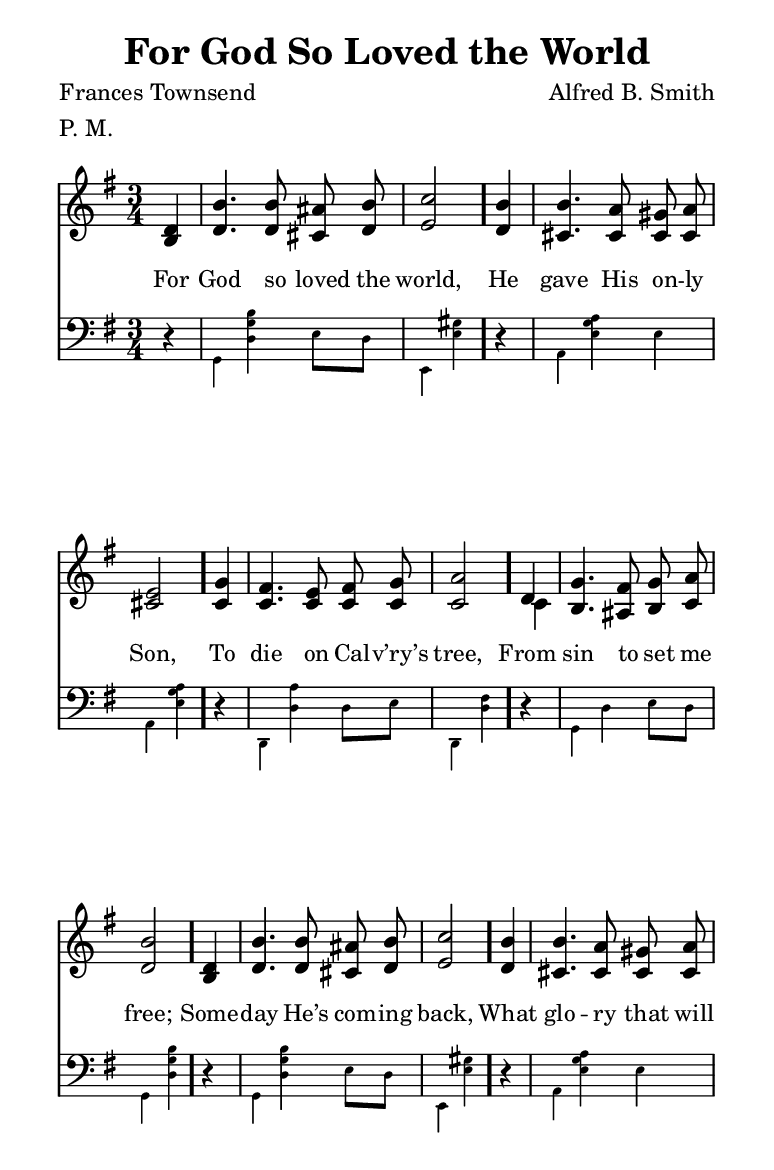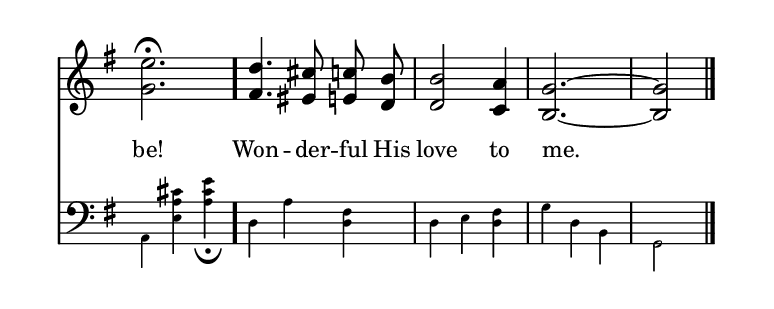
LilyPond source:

\include "common/global.ily"
\paper {
  \include "common/paper.ily"
  ragged-last-bottom = ##t
  system-system-spacing.padding = 11
}

\header{
  %children
  hymnnumber = "331"
  title = "For God So Loved the World"
  tunename = ""
  meter = "P. M."
  poet = "Frances Townsend"
  composer = "Alfred B. Smith"
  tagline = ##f
}

ta = { \tempo 4=80 }
tb = { \tempo 4=40 }

global = {
  \include "common/overrides.ily"
  \override Staff.TimeSignature.style = #'numbered
  \time 3/4
  \override Score.MetronomeMark.transparent = ##t % hide all fermata changes too
  \ta
  \key g \major
  \partial 4
  \autoBeamOff
}

patternA = { c4 | c4. c8 c c | c2 }
patternB = { c4 | c4. c8 c c | \ta c2. \tb }
patternC = { c4. c8 c c | c2 c4 | c2. ~ | c2 }

notesSoprano = {
\global
\relative c' {

  \changePitch \patternA { d | b' b ais b | c }
  \changePitch \patternA { b | b a gis a | e }
  \changePitch \patternA { g | fis e fis g | a }
  \changePitch \patternA { d, | g fis g a | b }
  \changePitch \patternA { d, | b' b ais b | c }
  \changePitch \patternB { b | b a gis a | e'\fermata }
  \changePitch \patternC { d cis c b | b a | g | g }

  \bar "|."

}
}

notesAlto = {
\global
\relative e' {

  \changePitch \patternA { b | d d cis d | e }
  \changePitch \patternA { d | cis cis cis cis | cis }
  \changePitch \patternA { cis | c c c c | c }
  \changePitch \patternA { c | b ais b c | d }
  \changePitch \patternA { b | d d cis d | e }
  \changePitch \patternB { d | cis cis cis cis | g' }
  \changePitch \patternC { fis eis e d | d c | b | b }

}
}

notesLeftHand = {
\global
% TODO don't force all stems downward, just bias them that way
% TODO make rests appear in the middle of the staff instead of the top
\override Stem.direction = #DOWN
\override NoteHead.font-size = #-4
\relative f, {

  r4 | g4 <d' g b> e8[ d] | e,4 <e' gis>
  r4 | a,4 <e' g a> e | a, <e' g a>
  r4 | d,4 <d' a'> d8[ e] | d,4 <d' fis>
  r4 | g,4 d' e8[ d] | g,4 <d' g b>
  r4 | g,4 <d' g b> e8[ d] | e,4 <e' gis>
  r4 | a,4 <e' g a> e | a, <e' a cis> <a cis e>_\fermata
  d,4 a' <d, fis> | d4 e <d fis> | g d b | g2

}
}

wordsA = \lyricmode {

For God so loved the world, \bar "."
He gave His on -- ly Son, \bar "."
To die on Cal -- v’ry’s tree, \bar "."
From sin to set me free; \bar "."
Some -- day He’s com -- ing back, \bar "."
What glo -- ry that will be! \bar "."
Won -- der -- ful His love to me. \bar "."

}

\score {
  \context ChoirStaff <<
    \context Staff = upper <<
      \set Staff.autoBeaming = ##f
      \set ChoirStaff.systemStartDelimiter = #'SystemStartBar
      \set ChoirStaff.printPartCombineTexts = ##f
      \partcombine #'(2 . 9) \notesSoprano \notesAlto
      \context NullVoice = sopranos { \voiceOne << \notesSoprano >> }
      \context NullVoice = altos { \voiceTwo << \notesAlto >> }
      \context Lyrics = one   \lyricsto sopranos \wordsA
    >>
    \context Staff = men <<
      \set Staff.autoBeaming = ##f
      \clef bass
      \context Voice = chords \voiceOne \notesLeftHand
    >>
  >>
  \layout {
    \include "common/layout.ily"
  }
  \midi{
    \include "common/midi.ily"
  }
}

\version "2.19.49"  % necessary for upgrading to future LilyPond versions.

% vi:set et ts=2 sw=2 ai nocindent syntax=lilypond:
